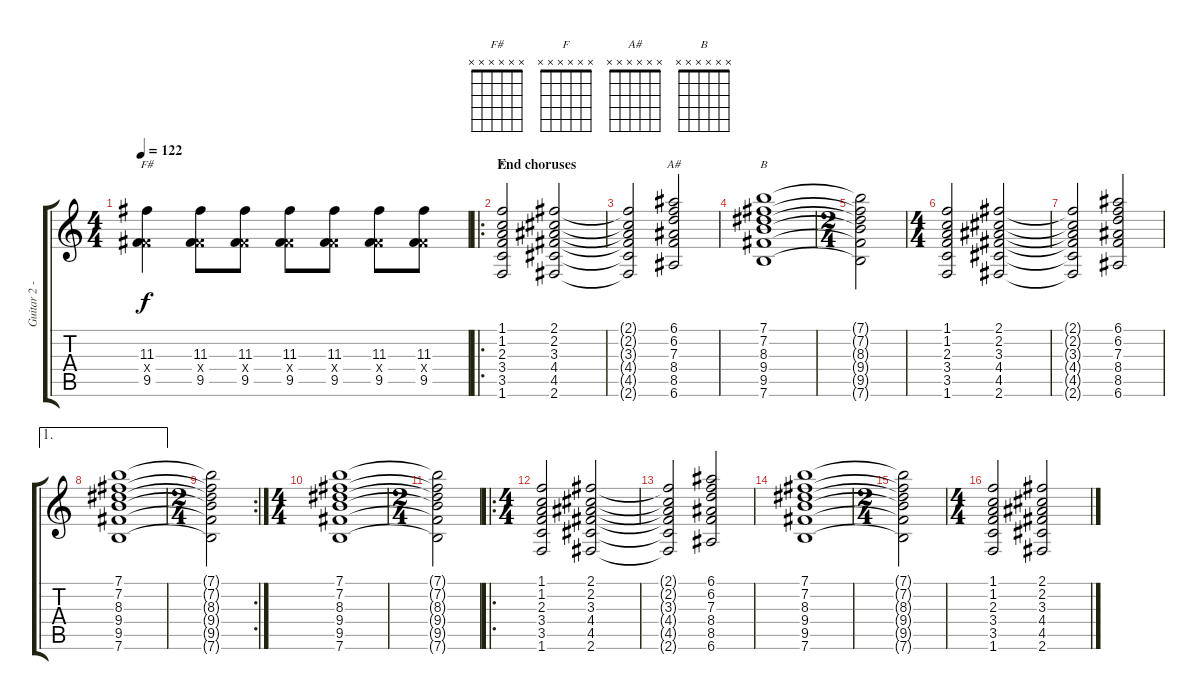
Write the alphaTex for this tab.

\track ("Guitar 2 - lead" "Guitar 2 -") {instrument distortionguitar}
\staff {score tabs}
\tuning (E4 B3 G3 D3 A2 E2) {hide}
\chord ("F#" x x x x x x) {firstfret 0}
\chord ("F" x x x x x x) {firstfret 0}
\chord ("A#" x x x x x x) {firstfret 0}
\chord ("B" x x x x x x) {firstfret 0}
\ts (4 4)
\tempo 122
\clef g2
\ks c
(11.3 4.4{x} 9.5).4{ch "F#" dy f} (11.3 4.4{x} 9.5).8 (11.3 4.4{x} 9.5).8 (11.3 4.4{x} 9.5).8 (11.3 4.4{x} 9.5).8 (11.3 4.4{x} 9.5).8 (11.3 4.4{x} 9.5).8 |
\ro
\section ("" "End choruses")
(1.1 1.2 2.3 3.4 3.5 1.6).2{ch "F"} (2.1 2.2 3.3 4.4 4.5 2.6).2 |
(2.1{t} 2.2{t} 3.3{t} 4.4{t} 4.5{t} 2.6{t}).2 (6.1 6.2 7.3 8.4 8.5 6.6).2{ch "A#"} |
(7.1 7.2 8.3 9.4 9.5 7.6).1{ch "B"} |
\ts (2 4)
(7.1{t} 7.2{t} 8.3{t} 9.4{t} 9.5{t} 7.6{t}).2 |
\ts (4 4)
(1.1 1.2 2.3 3.4 3.5 1.6).2 (2.1 2.2 3.3 4.4 4.5 2.6).2 |
(2.1{t} 2.2{t} 3.3{t} 4.4{t} 4.5{t} 2.6{t}).2 (6.1 6.2 7.3 8.4 8.5 6.6).2 |
\ae 1
(7.1 7.2 8.3 9.4 9.5 7.6).1 |
\rc 2
\ts (2 4)
(7.1{t} 7.2{t} 8.3{t} 9.4{t} 9.5{t} 7.6{t}).2 |
\ts (4 4)
(7.1 7.2 8.3 9.4 9.5 7.6).1 |
\ts (2 4)
(7.1{t} 7.2{t} 8.3{t} 9.4{t} 9.5{t} 7.6{t}).2 |
\ro
\ts (4 4)
(1.1 1.2 2.3 3.4 3.5 1.6).2 (2.1 2.2 3.3 4.4 4.5 2.6).2 |
(2.1{t} 2.2{t} 3.3{t} 4.4{t} 4.5{t} 2.6{t}).2 (6.1 6.2 7.3 8.4 8.5 6.6).2 |
(7.1 7.2 8.3 9.4 9.5 7.6).1 |
\ts (2 4)
(7.1{t} 7.2{t} 8.3{t} 9.4{t} 9.5{t} 7.6{t}).2 |
\ts (4 4)
(1.1 1.2 2.3 3.4 3.5 1.6).2 (2.1 2.2 3.3 4.4 4.5 2.6).2
